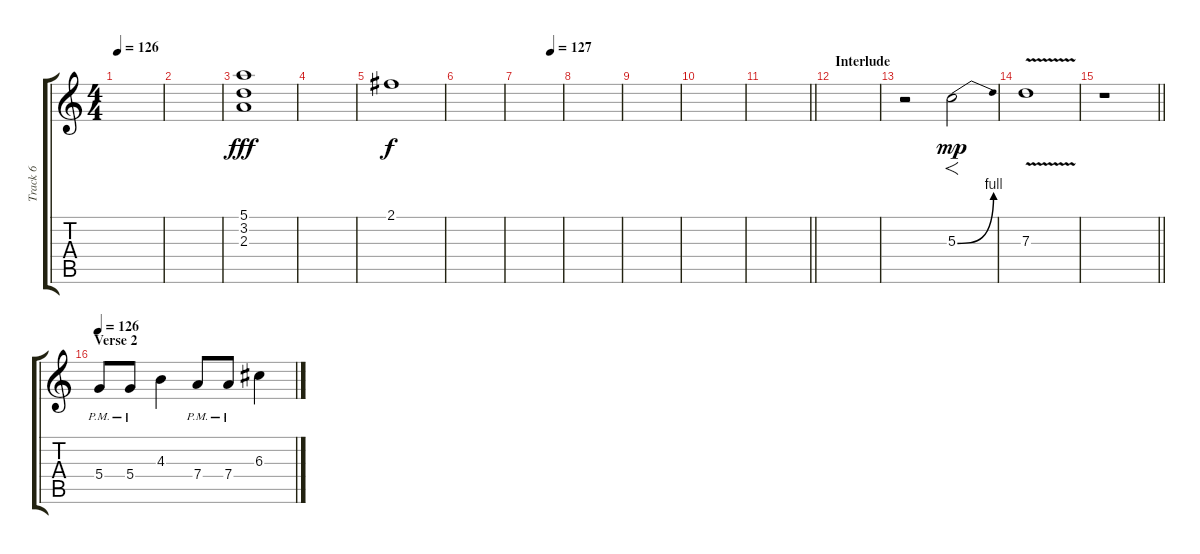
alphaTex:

\track ("Track 6" "Track 6") {instrument distortionguitar}
\staff {score tabs}
\tuning (E4 B3 G3 D3 A2 E2) {hide}
\ts (4 4)
\tempo 126
\clef g2
\ks c
|
|
(5.1 3.2 2.3).1{dy fff} |
|
2.1.1{dy f} |
|
\tempo (127 0.75)
|
|
|
|
\barLineRight lightlight
|
\section ("" "Interlude")
|
r.2{instrument distortionguitar} 5.3{be (bend 0 0 60 4)}.2{f dy mp} |
7.3{v}.1 |
\barLineRight lightlight
r.1{instrument acousticguitarsteel} |
\section ("" "Verse 2")
\tempo 126
5.4{pm}.8 5.4{pm}.8 4.3.4 7.4{pm}.8 7.4{pm}.8 6.3.4
